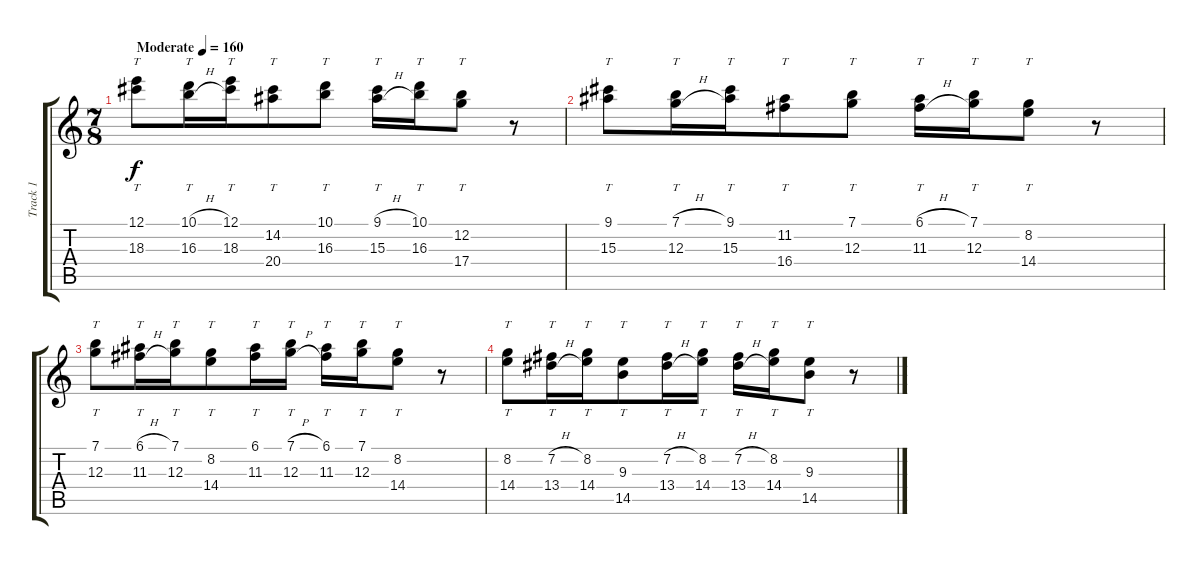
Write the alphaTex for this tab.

\track ("Track 1" "Track 1") {instrument acousticguitarsteel}
\staff {score tabs}
\tuning (E4 B3 G3 D3 A2 E2) {hide}
\ts (7 8)
\tempo (160 "Moderate")
\clef g2
\ks c
(12.1 18.3).8{tt dy f instrument acousticguitarsteel} (10.1{h} 16.3{h}).16{tt} (12.1 18.3).16{tt} (14.2 20.4).8{tt} (10.1 16.3).8{tt} (9.1{h} 15.3{h}).16{tt} (10.1 16.3).16{tt} (12.2 17.4).8{tt} r.8 |
(9.1 15.3).8{tt} (7.1{h} 12.3{h}).16{tt} (9.1 15.3).16{tt} (11.2 16.4).8{tt} (7.1 12.3).8{tt} (6.1{h} 11.3{h}).16{tt} (7.1 12.3).16{tt} (8.2 14.4).8{tt} r.8 |
(7.1 12.3).8{tt} (6.1{h} 11.3{h}).16{tt} (7.1 12.3).16{tt} (8.2 14.4).8{tt} (6.1 11.3).16{tt} (7.1{h} 12.3{h}).16{tt} (6.1 11.3).16{tt} (7.1 12.3).16{tt} (8.2 14.4).8{tt} r.8 |
(8.2 14.4).8{tt} (7.2{h} 13.4{h}).16{tt} (8.2 14.4).16{tt} (9.3 14.5).8{tt} (7.2{h} 13.4{h}).16{tt} (8.2 14.4).16{tt} (7.2{h} 13.4{h}).16{tt} (8.2 14.4).16{tt} (9.3 14.5).8{tt} r.8
